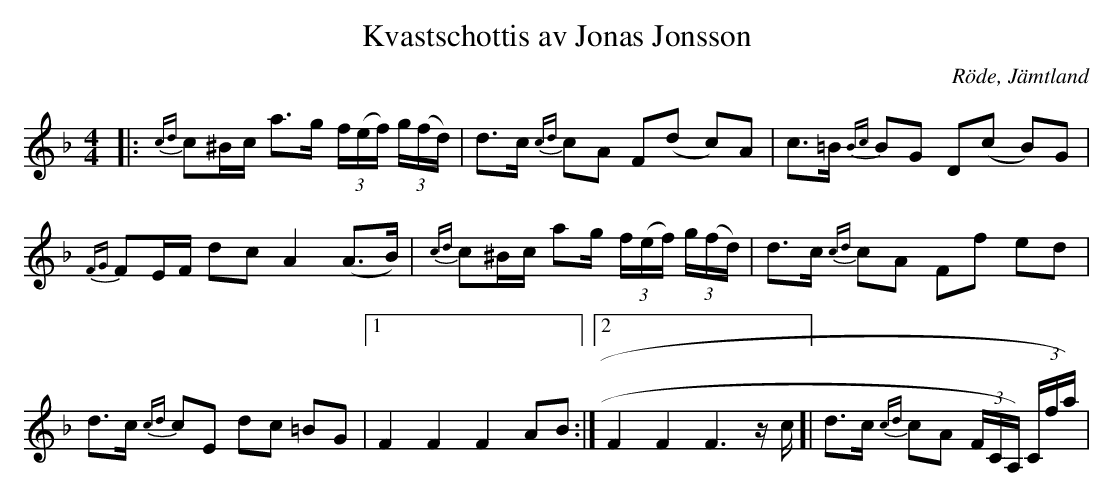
X:1
T:Kvastschottis av Jonas Jonsson
O:Röde, Jämtland
M:4/4
L:1/16
K:F
|: {cd}c2^Bc a2>g2 (3f(ef) (3g(fd) | d2>c2 {cd}c2A2 F2(d2- c2)A2 | c2>=B2 {Bc}B2G2 D2(c2- B2)G2 | {FG}F2EF d2c2 A4 (A2>B2) | {cd}c2^Bc a2g (3f(ef) (3g(fd) | d2>c2 {cd}c2A2 F2f2 e2d2 | d2>c2 {cd}c2E2 d2c2 =B2G2 |1 F4 F4 F4 A2B2 :|2 F4 F4 F4> z2c ]| d2>c2 {cd}c2A2 (3FCA,) (3Cfa) |
